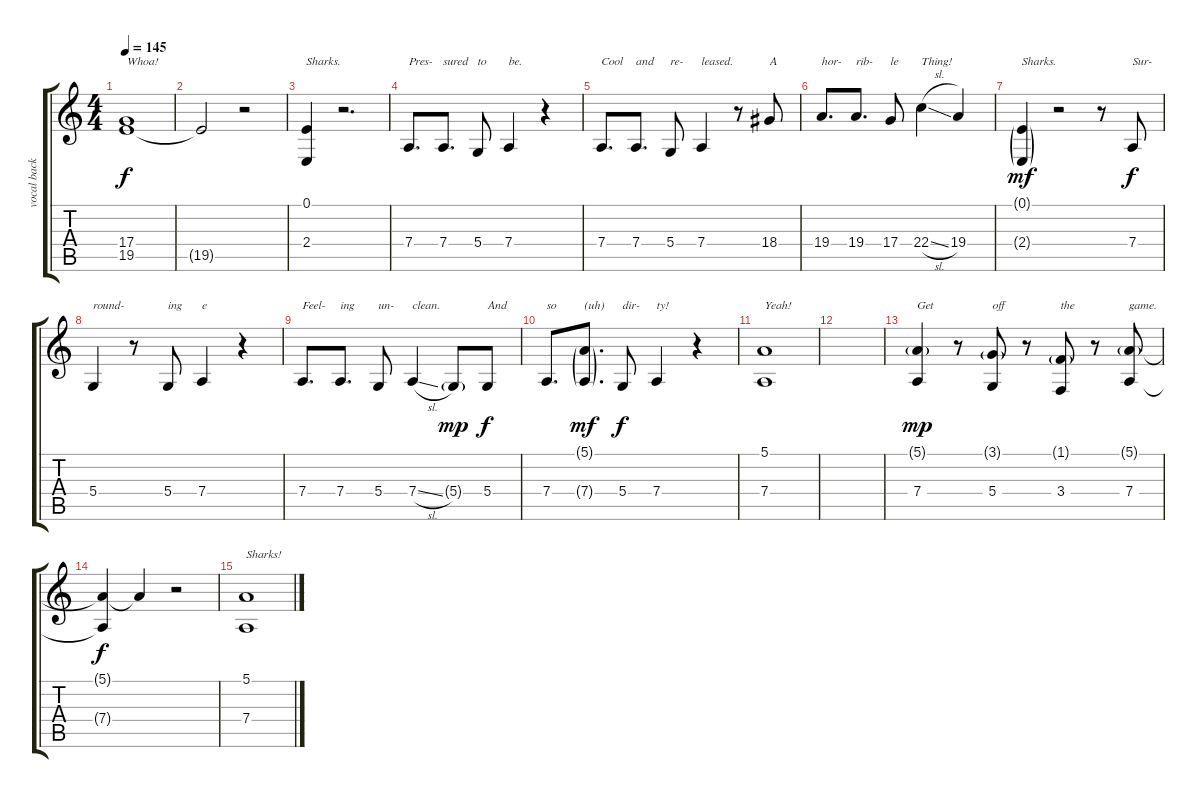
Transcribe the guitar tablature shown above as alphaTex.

\track ("vocal backup" "vocal back") {instrument lead1square}
\staff {score tabs}
\tuning (E4 B3 G3 D3 A2 E2) {hide}
\ts (4 4)
\tempo 145
\clef g2
\ks c
(17.4{t} 19.5).1{txt "Whoa!" dy f} |
19.5{t}.2 r.2 |
(0.1 2.4).4{txt "Sharks."} r.2{d} |
7.4.8{d txt "Pres-"} 7.4.8{d txt "sured"} 5.4.8{txt "to"} 7.4.4{txt "be."} r.4 |
7.4.8{d txt "Cool"} 7.4.8{d txt "and"} 5.4.8{txt "re-"} 7.4.4{txt "leased."} r.8 18.4.8{txt "A"} |
19.4.8{d txt "hor-"} 19.4.8{d txt "rib-"} 17.4.8{txt "le"} 22.4{sl}.4{txt "Thing!"} 19.4.4 |
(0.1{g} 2.4{g}).4{txt "Sharks." dy mf} r.2 r.8 7.4.8{txt "Sur-" dy f} |
5.4.4{txt "round-"} r.8 5.4.8{txt "ing"} 7.4.4{txt "e"} r.4 |
7.4.8{d txt "Feel-"} 7.4.8{d txt "ing"} 5.4.8{txt "un-"} 7.4{sl}.4{txt "clean."} 5.4{g}.8{dy mp} 5.4.8{txt "And" dy f} |
7.4.8{d txt "so"} (5.1{g} 7.4{g}).8{d txt "(uh)" dy mf} 5.4.8{txt "dir-" dy f} 7.4.4{txt "ty!"} r.4 |
(5.1 7.4).1{txt "Yeah!"} |
|
(5.1{g} 7.4).4{txt "Get" dy mp} r.8 (3.1{g} 5.4).8{txt "off"} r.8 (1.1{g} 3.4).8{txt "the"} r.8 (5.1{g} 7.4).8{txt "game."} |
(5.1{t} 7.4{t}).4{dy f} 5.1{t}.4 r.2 |
(5.1 7.4).1{txt "Sharks!"}
